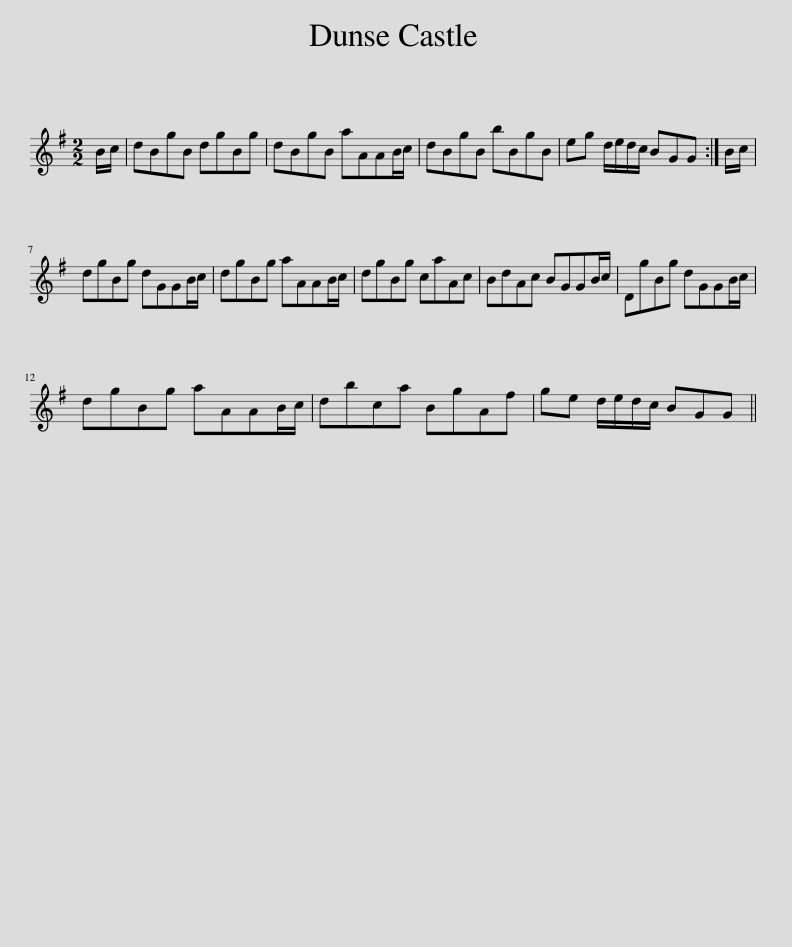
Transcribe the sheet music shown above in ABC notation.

X:1
L:1/8
M:2/2
I:linebreak $
K:G
V:1 treble
V:1
 B/c/ | dBgB dgBg | dBgB aAAB/c/ | dBgB bBgB | eg d/e/d/c/ BGG :| %5
 B/c/ |$ dgBg dGGB/c/ | dgBg aAAB/c/ | dgBg caAc | BdAc BGGB/c/ | %10
 DgBg dGGB/c/ |$ dgBg aAAB/c/ | dbca BgAf | ge d/e/d/c/ BGG || %14
